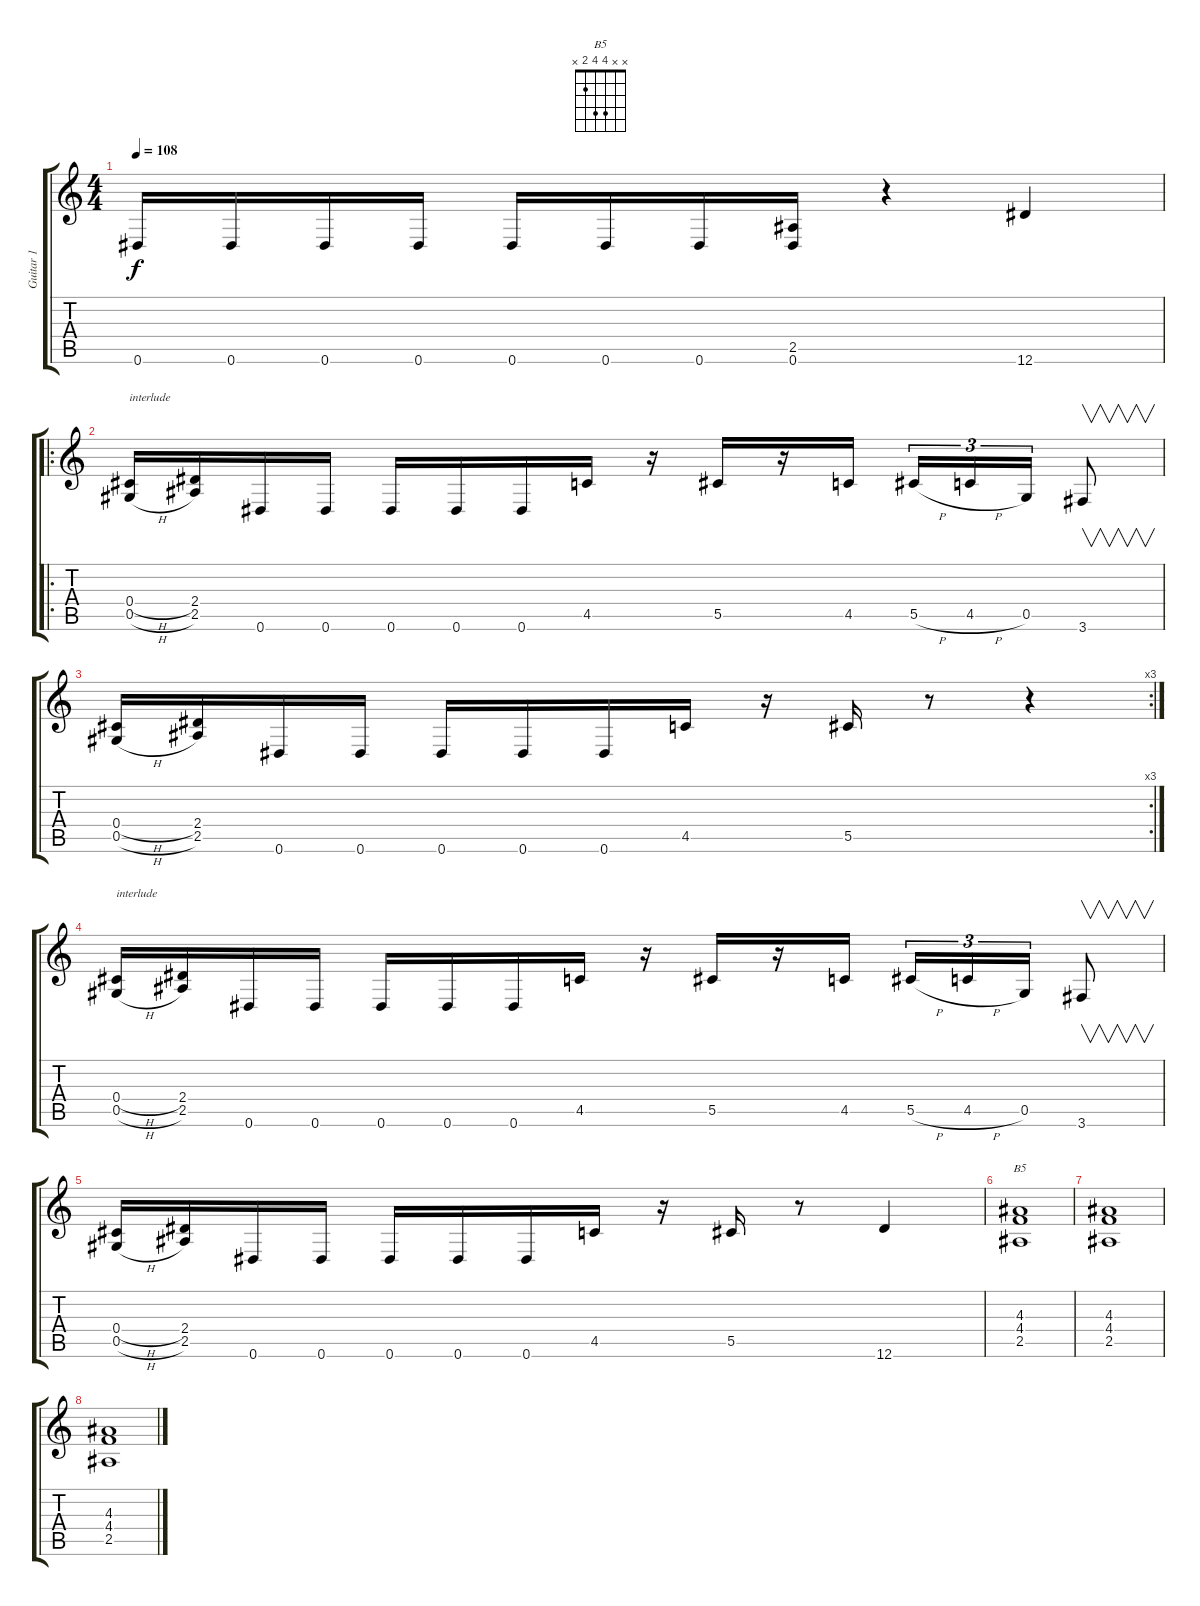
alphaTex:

\track ("Guitar 1" "Guitar 1") {instrument distortionguitar}
\staff {score tabs}
\tuning (Eb4 Bb3 Gb3 Db3 Ab2 Eb2) {hide}
\chord ("B5" x x 4 4 2 x)
\ts (4 4)
\tempo 108
\clef g2
\ks c
0.6.16{dy f} 0.6.16 0.6.16 0.6.16 0.6.16 0.6.16 0.6.16 (2.5 0.6).16 r.4 12.6.4 |
\ro
(0.4{h} 0.5{h}).16{txt "interlude"} (2.4 2.5).16 0.6.16 0.6.16 0.6.16 0.6.16 0.6.16 4.5.16 r.16 5.5.16 r.16 4.5.16 5.5{h}.16{tu (3 2)} 4.5{h}.16{tu (3 2)} 0.5.16{tu (3 2)} 3.6.8{v} |
\rc 3
(0.4{h} 0.5{h}).16 (2.4 2.5).16 0.6.16 0.6.16 0.6.16 0.6.16 0.6.16 4.5.16 r.16 5.5.16 r.8 r.4 |
(0.4{h} 0.5{h}).16{txt "interlude"} (2.4 2.5).16 0.6.16 0.6.16 0.6.16 0.6.16 0.6.16 4.5.16 r.16 5.5.16 r.16 4.5.16 5.5{h}.16{tu (3 2)} 4.5{h}.16{tu (3 2)} 0.5.16{tu (3 2)} 3.6.8{v} |
(0.4{h} 0.5{h}).16 (2.4 2.5).16 0.6.16 0.6.16 0.6.16 0.6.16 0.6.16 4.5.16 r.16 5.5.16 r.8 12.6.4 |
(4.3 4.4 2.5).1{ch "B5"} |
(4.3 4.4 2.5).1 |
(4.3 4.4 2.5).1
